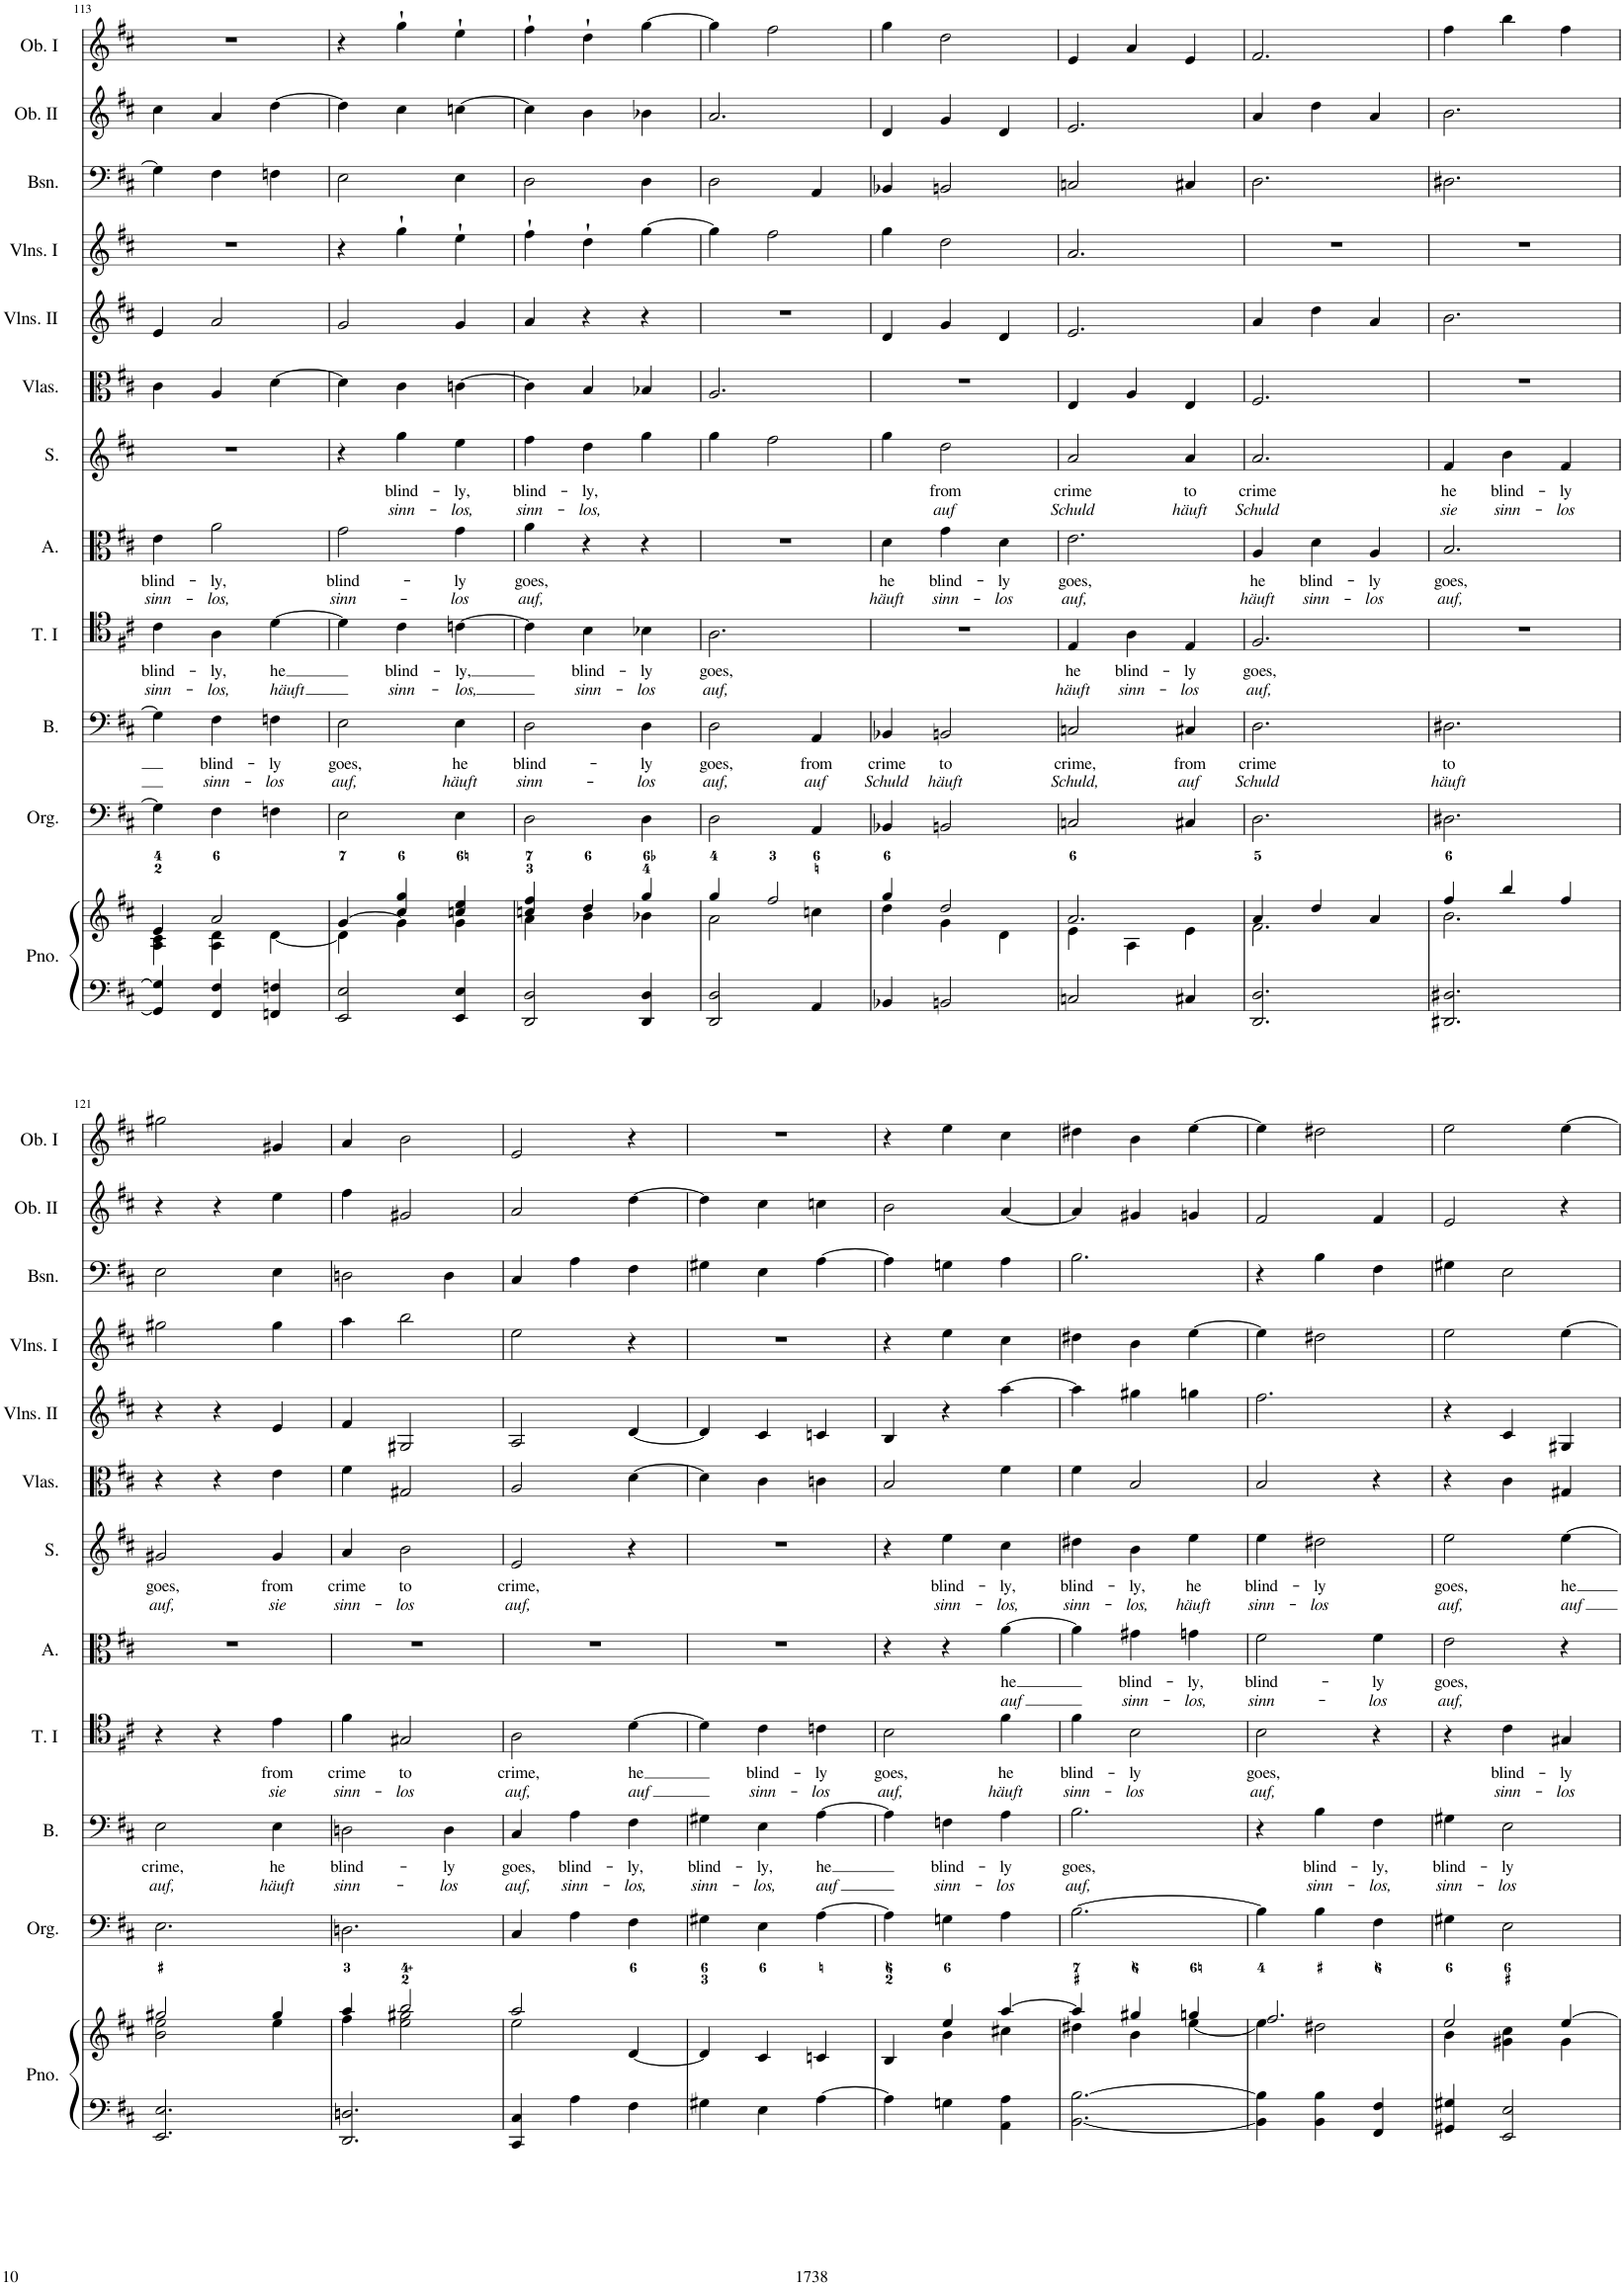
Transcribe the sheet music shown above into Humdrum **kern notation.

**kern	**kern	**kern	**kern	**text	**text	**kern	**text	**text	**kern	**text	**text	**kern	**text	**text	**kern	**kern	**kern	**kern	**kern	**kern
*part12	*part12	*part11	*part10	*part10	*part10	*part9	*part9	*part9	*part8	*part8	*part8	*part7	*part7	*part7	*part6	*part5	*part4	*part3	*part2	*part1
*staff13	*staff12	*staff11	*staff10	*staff10	*staff10	*staff9	*staff9	*staff9	*staff8	*staff8	*staff8	*staff7	*staff7	*staff7	*staff6	*staff5	*staff4	*staff3	*staff2	*staff1
*I"Piano	*	*I"Organ	*I"Bass	*	*	*I"Tenor I	*	*	*I"Alto	*	*	*I"Soprano	*	*	*I"Violas	*I"Violins II	*I"Violins I	*I"Bassoon	*I"Oboe II	*I"Oboe I
*I'Pno.	*	*I'Org.	*I'B.	*	*	*I'T. I	*	*	*I'A.	*	*	*I'S.	*	*	*I'Vlas.	*I'Vlns. II	*I'Vlns. I	*I'Bsn.	*I'Ob. II	*I'Ob. I
!!LO:PB:g=z
*clefF4	*clefG2	*clefF4	*clefF4	*	*	*clefC4	*	*	*clefC3	*	*	*clefG2	*	*	*clefC3	*clefG2	*clefG2	*clefF4	*clefG2	*clefG2
*k[f#c#]	*k[f#c#]	*k[f#c#]	*k[f#c#]	*	*	*k[f#c#]	*	*	*k[f#c#]	*	*	*k[f#c#]	*	*	*k[f#c#]	*k[f#c#]	*k[f#c#]	*k[f#c#]	*k[f#c#]	*k[f#c#]
*M3/4	*M3/4	*M3/4	*M3/4	*	*	*M3/4	*	*	*M3/4	*	*	*M3/4	*	*	*M3/4	*M3/4	*M3/4	*M3/4	*M3/4	*M3/4
=113	=113	=113	=113	=113	=113	=113	=113	=113	=113	=113	=113	=113	=113	=113	=113	=113	=113	=113	=113	=113
*	*^	*	*	*	*	*	*	*	*	*	*	*	*	*	*	*	*	*	*	*
!	!	!	!	!	!	!	!	!LO:LY:b	!LO:LY:b	!	!LO:LY:b	!LO:LY:b	!	!	!	!	!	!	!	!	!
4GG/] 4G/]	4e/	4A\ 4c#\	4G\]	4G\]	.	.	4c#\	blind-	sinn-	4e\	blind-	sinn-	2.r	.	.	4c#\	4e/	2.r	4G\]	4cc#\	2.r
!	!	!	!	!	!LO:LY:b	!LO:LY:b	!	!LO:LY:b	!LO:LY:b	!	!LO:LY:b	!LO:LY:b	!	!	!	!	!	!	!	!	!
4FF#/ 4F#/	2a/	4A\ 4d\	4F#\	4F#\	blind-	sinn-	4A\	-ly,	-los,	2a\	-ly,	-los,	.	.	.	4A/	2a/	.	4F#\	4a/	.
!	!	!	!	!	!LO:LY:b	!LO:LY:b	!	!LO:LY:b	!LO:LY:b	!	!	!	!	!	!	!	!	!	!	!	!
4FFn/ 4Fn/	.	[4d\	4Fn\	4Fn\	-ly	-los	[4d\	he	häuft	.	.	.	.	.	.	[4d\	.	.	4Fn\	[4dd\	.
=114	=114	=114	=114	=114	=114	=114	=114	=114	=114	=114	=114	=114	=114	=114	=114	=114	=114	=114	=114	=114	=114
!	!	!	!	!	!LO:LY:b	!LO:LY:b	!	!	!	!	!LO:LY:b	!LO:LY:b	!	!	!	!	!	!	!	!	!
2EE/ 2E/	[4g/	4d\]	2E\	2E\	goes,	auf,	4d\]	.	.	2g\	blind-	sinn-	4r	.	.	4d\]	2g/	4r	2E\	4dd\]	4r
!	!	!	!	!	!	!	!	!LO:LY:b	!LO:LY:b	!	!	!	!	!LO:LY:b	!LO:LY:b	!	!	!	!	!	!
.	4cc#/ 4gg/	4g\]	.	.	.	.	4c#\	blind-	sinn-	.	.	.	4gg\	blind-	sinn-	4c#\	.	4gg`\	.	4cc#\	4gg`\
!	!	!	!	!	!LO:LY:b	!LO:LY:b	!	!LO:LY:b	!LO:LY:b	!	!LO:LY:b	!LO:LY:b	!	!LO:LY:b	!LO:LY:b	!	!	!	!	!	!
4EE/ 4E/	4ccn/ 4ee/	4g\	4E\	4E\	he	häuft	[4cn\	-ly,	-los,	4g\	-ly	-los	4ee\	-ly,	-los,	[4cn\	4g/	4ee`\	4E\	[4ccn\	4ee`\
=115	=115	=115	=115	=115	=115	=115	=115	=115	=115	=115	=115	=115	=115	=115	=115	=115	=115	=115	=115	=115	=115
!	!	!	!	!	!LO:LY:b	!LO:LY:b	!	!	!	!	!LO:LY:b	!LO:LY:b	!	!LO:LY:b	!LO:LY:b	!	!	!	!	!	!
2DD/ 2D/	4ccn/ 4ff#/	4a\	2D\	2D\	blind-	sinn-	4c\]	.	.	4a\	goes,	auf,	4ff#\	blind-	sinn-	4c\]	4a/	4ff#`\	2D\	4cc\]	4ff#`\
!	!	!	!	!	!	!	!	!LO:LY:b	!LO:LY:b	!	!	!	!	!LO:LY:b	!LO:LY:b	!	!	!	!	!	!
.	4dd/	4b\	.	.	.	.	4B\	blind-	sinn-	4r	.	.	4dd\	-ly,	-los,	4B/	4r	4dd`\	.	4b\	4dd`\
!	!	!	!	!	!LO:LY:b	!LO:LY:b	!	!LO:LY:b	!LO:LY:b	!	!	!	!	!	!	!	!	!	!	!	!
4DD/ 4D/	4gg/	4b-X\	4D\	4D\	-ly	-los	4B-X\	-ly	-los	4r	.	.	4gg\	.	.	4B-X/	4r	[4gg\	4D\	4b-X\	[4gg\
=116	=116	=116	=116	=116	=116	=116	=116	=116	=116	=116	=116	=116	=116	=116	=116	=116	=116	=116	=116	=116	=116
!	!	!	!	!	!LO:LY:b	!LO:LY:b	!	!LO:LY:b	!LO:LY:b	!	!	!	!	!	!	!	!	!	!	!	!
2DD/ 2D/	4gg/	2a\	2D\	2D\	goes,	auf,	2.A\	goes,	auf,	2.r	.	.	4gg\	.	.	2.A/	2.r	4gg\]	2D\	2.a/	4gg\]
.	2ff#/	.	.	.	.	.	.	.	.	.	.	.	2ff#\	.	.	.	.	2ff#\	.	.	2ff#\
!	!	!	!	!	!LO:LY:b	!LO:LY:b	!	!	!	!	!	!	!	!	!	!	!	!	!	!	!
4AA/	.	4ccn\	4AA/	4AA/	from	auf	.	.	.	.	.	.	.	.	.	.	.	.	4AA/	.	.
=117	=117	=117	=117	=117	=117	=117	=117	=117	=117	=117	=117	=117	=117	=117	=117	=117	=117	=117	=117	=117	=117
!	!	!	!	!	!LO:LY:b	!LO:LY:b	!	!	!	!	!LO:LY:b	!LO:LY:b	!	!	!	!	!	!	!	!	!
4BB-X/	4gg/	4dd\	4BB-X/	4BB-X/	crime	Schuld	2.r	.	.	4d\	he	häuft	4gg\	.	.	2.r	4d/	4gg\	4BB-X/	4d/	4gg\
!	!	!	!	!	!LO:LY:b	!LO:LY:b	!	!	!	!	!LO:LY:b	!LO:LY:b	!	!LO:LY:b	!LO:LY:b	!	!	!	!	!	!
2BBn/	2dd/	4g\	2BBn/	2BBn/	to	häuft	.	.	.	4g\	blind-	sinn-	2dd\	from	auf	.	4g/	2dd\	2BBn/	4g/	2dd\
!	!	!	!	!	!	!	!	!	!	!	!LO:LY:b	!LO:LY:b	!	!	!	!	!	!	!	!	!
.	.	4d\	.	.	.	.	.	.	.	4d\	-ly	-los	.	.	.	.	4d/	.	.	4d/	.
=118	=118	=118	=118	=118	=118	=118	=118	=118	=118	=118	=118	=118	=118	=118	=118	=118	=118	=118	=118	=118	=118
!	!	!	!	!	!LO:LY:b	!LO:LY:b	!	!LO:LY:b	!LO:LY:b	!	!LO:LY:b	!LO:LY:b	!	!LO:LY:b	!LO:LY:b	!	!	!	!	!	!
2Cn/	2.a/	4e\	2Cn/	2Cn/	crime,	Schuld,	4E/	he	häuft	2.e\	goes,	auf,	2a/	crime	Schuld	4E/	2.e/	2.a/	2Cn/	2.e/	4e/
!	!	!	!	!	!	!	!	!LO:LY:b	!LO:LY:b	!	!	!	!	!	!	!	!	!	!	!	!
.	.	4A\	.	.	.	.	4A\	blind-	sinn-	.	.	.	.	.	.	4A/	.	.	.	.	4a/
!	!	!	!	!	!LO:LY:b	!LO:LY:b	!	!LO:LY:b	!LO:LY:b	!	!	!	!	!LO:LY:b	!LO:LY:b	!	!	!	!	!	!
4C#X/	.	4e\	4C#X/	4C#X/	from	auf	4E/	-ly	-los	.	.	.	4a/	to	häuft	4E/	.	.	4C#X/	.	4e/
=119	=119	=119	=119	=119	=119	=119	=119	=119	=119	=119	=119	=119	=119	=119	=119	=119	=119	=119	=119	=119	=119
!	!	!	!	!	!LO:LY:b	!LO:LY:b	!	!LO:LY:b	!LO:LY:b	!	!LO:LY:b	!LO:LY:b	!	!LO:LY:b	!LO:LY:b	!	!	!	!	!	!
2.DD/ 2.D/	4a/	2.f#\	2.D\	2.D\	crime	Schuld	2.F#/	goes,	auf,	4A/	he	häuft	2.a/	crime	Schuld	2.F#/	4a/	2.r	2.D\	4a/	2.f#/
!	!	!	!	!	!	!	!	!	!	!	!LO:LY:b	!LO:LY:b	!	!	!	!	!	!	!	!	!
.	4dd/	.	.	.	.	.	.	.	.	4d\	blind-	sinn-	.	.	.	.	4dd\	.	.	4dd\	.
!	!	!	!	!	!	!	!	!	!	!	!LO:LY:b	!LO:LY:b	!	!	!	!	!	!	!	!	!
.	4a/	.	.	.	.	.	.	.	.	4A/	-ly	-los	.	.	.	.	4a/	.	.	4a/	.
=120	=120	=120	=120	=120	=120	=120	=120	=120	=120	=120	=120	=120	=120	=120	=120	=120	=120	=120	=120	=120	=120
!	!	!	!	!	!LO:LY:b	!LO:LY:b	!	!	!	!	!LO:LY:b	!LO:LY:b	!	!LO:LY:b	!LO:LY:b	!	!	!	!	!	!
2.DD#X/ 2.D#X/	4ff#/	2.b\	2.D#X\	2.D#X\	to	häuft	2.r	.	.	2.B/	goes,	auf,	4f#/	he	sie	2.r	2.b\	2.r	2.D#X\	2.b\	4ff#\
!	!	!	!	!	!	!	!	!	!	!	!	!	!	!LO:LY:b	!LO:LY:b	!	!	!	!	!	!
.	4bb/	.	.	.	.	.	.	.	.	.	.	.	4b\	blind-	sinn-	.	.	.	.	.	4bb\
!	!	!	!	!	!	!	!	!	!	!	!	!	!	!LO:LY:b	!LO:LY:b	!	!	!	!	!	!
.	4ff#/	.	.	.	.	.	.	.	.	.	.	.	4f#/	-ly	-los	.	.	.	.	.	4ff#\
!!LO:LB:g=z
=121	=121	=121	=121	=121	=121	=121	=121	=121	=121	=121	=121	=121	=121	=121	=121	=121	=121	=121	=121	=121	=121
!	!	!	!	!	!LO:LY:b	!LO:LY:b	!	!	!	!	!	!	!	!LO:LY:b	!LO:LY:b	!	!	!	!	!	!
2.EE/ 2.E/	2gg#X/	2b\ 2ee\	2.E\	2E\	crime,	auf,	4r	.	.	2.r	.	.	2g#X/	goes,	auf,	4r	4r	2gg#X\	2E\	4r	2gg#X\
.	.	.	.	.	.	.	4r	.	.	.	.	.	.	.	.	4r	4r	.	.	4r	.
!	!	!	!	!	!LO:LY:b	!LO:LY:b	!	!LO:LY:b	!LO:LY:b	!	!	!	!	!LO:LY:b	!LO:LY:b	!	!	!	!	!	!
.	4gg#/	4ee\	.	4E\	he	häuft	4e\	from	sie	.	.	.	4g#/	from	sie	4e\	4e/	4gg#\	4E\	4ee\	4g#X/
=122	=122	=122	=122	=122	=122	=122	=122	=122	=122	=122	=122	=122	=122	=122	=122	=122	=122	=122	=122	=122	=122
!	!	!	!	!	!LO:LY:b	!LO:LY:b	!	!LO:LY:b	!LO:LY:b	!	!	!	!	!LO:LY:b	!LO:LY:b	!	!	!	!	!	!
2.DD/ 2.Dn/	4aa/	4ff#\	2.Dn\	2Dn\	blind-	sinn-	4f#\	crime	sinn-	2.r	.	.	4a/	crime	sinn-	4f#\	4f#/	4aa\	2Dn\	4ff#\	4a/
!	!	!	!	!	!	!	!	!LO:LY:b	!LO:LY:b	!	!	!	!	!LO:LY:b	!LO:LY:b	!	!	!	!	!	!
.	2bb/	2ee\ 2gg#X\	.	.	.	.	2G#X/	to	-los	.	.	.	2b\	to	-los	2G#X/	2G#X/	2bb\	.	2g#X/	2b\
!	!	!	!	!	!LO:LY:b	!LO:LY:b	!	!	!	!	!	!	!	!	!	!	!	!	!	!	!
.	.	.	.	4D\	-ly	-los	.	.	.	.	.	.	.	.	.	.	.	.	4D\	.	.
=123	=123	=123	=123	=123	=123	=123	=123	=123	=123	=123	=123	=123	=123	=123	=123	=123	=123	=123	=123	=123	=123
!	!	!	!	!	!LO:LY:b	!LO:LY:b	!	!LO:LY:b	!LO:LY:b	!	!	!	!	!LO:LY:b	!LO:LY:b	!	!	!	!	!	!
4CC#/ 4C#/	2aa/	2ee\	4C#/	4C#/	goes,	auf,	2A\	crime,	auf,	2.r	.	.	2e/	crime,	auf,	2A/	2A/	2ee\	4C#/	2a/	2e/
!	!	!	!	!	!LO:LY:b	!LO:LY:b	!	!	!	!	!	!	!	!	!	!	!	!	!	!	!
4A\	.	.	4A\	4A\	blind-	sinn-	.	.	.	.	.	.	.	.	.	.	.	.	4A\	.	.
!	!	!	!	!	!LO:LY:b	!LO:LY:b	!	!LO:LY:b	!LO:LY:b	!	!	!	!	!	!	!	!	!	!	!	!
4F#\	[4d/	4ryy	4F#\	4F#\	-ly,	-los,	[4d\	he	auf	.	.	.	4r	.	.	[4d\	[4d/	4r	4F#\	[4dd\	4r
=124	=124	=124	=124	=124	=124	=124	=124	=124	=124	=124	=124	=124	=124	=124	=124	=124	=124	=124	=124	=124	=124
!	!	!	!	!	!LO:LY:b	!LO:LY:b	!	!	!	!	!	!	!	!	!	!	!	!	!	!	!
*	*v	*v	*	*	*	*	*	*	*	*	*	*	*	*	*	*	*	*	*	*	*
4G#X\	4d/]	4G#X\	4G#X\	blind-	sinn-	4d\]	.	.	2.r	.	.	2.r	.	.	4d\]	4d/]	2.r	4G#X\	4dd\]	2.r
!	!	!	!	!LO:LY:b	!LO:LY:b	!	!LO:LY:b	!LO:LY:b	!	!	!	!	!	!	!	!	!	!	!	!
4E\	4c#/	4E\	4E\	-ly,	-los,	4c#\	blind-	sinn-	.	.	.	.	.	.	4c#\	4c#/	.	4E\	4cc#\	.
!	!	!	!	!LO:LY:b	!LO:LY:b	!	!LO:LY:b	!LO:LY:b	!	!	!	!	!	!	!	!	!	!	!	!
[4A\	4cn/	[4A\	[4A\	he	auf	4cn\	-ly	-los	.	.	.	.	.	.	4cn\	4cn/	.	[4A\	4ccn\	.
=125	=125	=125	=125	=125	=125	=125	=125	=125	=125	=125	=125	=125	=125	=125	=125	=125	=125	=125	=125	=125
*	*^	*	*	*	*	*	*	*	*	*	*	*	*	*	*	*	*	*	*	*
!	!	!	!	!	!	!	!	!LO:LY:b	!LO:LY:b	!	!	!	!	!	!	!	!	!	!	!	!
4A\]	4B/	4ryy	4A\]	4A\]	.	.	2B\	goes,	auf,	4r	.	.	4r	.	.	2B/	4B/	4r	4A\]	2b\	4r
!	!	!	!	!	!LO:LY:b	!LO:LY:b	!	!	!	!	!	!	!	!LO:LY:b	!LO:LY:b	!	!	!	!	!	!
4Gn\	4ee/	4b\	4Gn\	4Fn\	blind-	sinn-	.	.	.	4r	.	.	4ee\	blind-	sinn-	.	4r	4ee\	4Gn\	.	4ee\
!	!	!	!	!	!LO:LY:b	!LO:LY:b	!	!LO:LY:b	!LO:LY:b	!	!LO:LY:b	!LO:LY:b	!	!LO:LY:b	!LO:LY:b	!	!	!	!	!	!
4AA\ 4A\	[4aa/	4cc#X\	4A\	4A\	-ly	-los	4f#\	he	häuft	[4a\	he	auf	4cc#\	-ly,	-los,	4f#\	[4aa\	4cc#\	4A\	[4a/	4cc#\
=126	=126	=126	=126	=126	=126	=126	=126	=126	=126	=126	=126	=126	=126	=126	=126	=126	=126	=126	=126	=126	=126
!	!	!	!	!	!LO:LY:b	!LO:LY:b	!	!LO:LY:b	!LO:LY:b	!	!	!	!	!LO:LY:b	!LO:LY:b	!	!	!	!	!	!
[2.BB\ [2.B\	4aa/]	4dd#X\	[2.B\	2.B\	goes,	auf,	4f#\	blind-	sinn-	4a\]	.	.	4dd#X\	blind-	sinn-	4f#\	4aa\]	4dd#X\	2.B\	4a/]	4dd#X\
!	!	!	!	!	!	!	!	!LO:LY:b	!LO:LY:b	!	!LO:LY:b	!LO:LY:b	!	!LO:LY:b	!LO:LY:b	!	!	!	!	!	!
.	4gg#X/	4b\	.	.	.	.	2B\	-ly	-los	4g#X\	blind-	sinn-	4b\	-ly,	-los,	2B/	4gg#X\	4b\	.	4g#X/	4b\
!	!	!	!	!	!	!	!	!	!	!	!LO:LY:b	!LO:LY:b	!	!LO:LY:b	!LO:LY:b	!	!	!	!	!	!
.	4ggn/	[4ee\	.	.	.	.	.	.	.	4gn\	-ly,	-los,	4ee\	he	häuft	.	4ggn\	[4ee\	.	4gn/	[4ee\
=127	=127	=127	=127	=127	=127	=127	=127	=127	=127	=127	=127	=127	=127	=127	=127	=127	=127	=127	=127	=127	=127
!	!	!	!	!	!	!	!	!LO:LY:b	!LO:LY:b	!	!LO:LY:b	!LO:LY:b	!	!LO:LY:b	!LO:LY:b	!	!	!	!	!	!
4BB\] 4B\]	2.ff#/	4ee\]	4B\]	4r	.	.	2B\	goes,	auf,	2f#\	blind-	sinn-	4ee\	blind-	sinn-	2B/	2.ff#\	4ee\]	4r	2f#/	4ee\]
!	!	!	!	!	!LO:LY:b	!LO:LY:b	!	!	!	!	!	!	!	!LO:LY:b	!LO:LY:b	!	!	!	!	!	!
4BB\ 4B\	.	2dd#X\	4B\	4B\	blind-	sinn-	.	.	.	.	.	.	2dd#X\	-ly	-los	.	.	2dd#X\	4B\	.	2dd#X\
!	!	!	!	!	!LO:LY:b	!LO:LY:b	!	!	!	!	!LO:LY:b	!LO:LY:b	!	!	!	!	!	!	!	!	!
4FF#/ 4F#/	.	.	4F#\	4F#\	-ly,	-los,	4r	.	.	4f#\	-ly	-los	.	.	.	4r	.	.	4F#\	4f#/	.
=128	=128	=128	=128	=128	=128	=128	=128	=128	=128	=128	=128	=128	=128	=128	=128	=128	=128	=128	=128	=128	=128
!	!	!	!	!	!LO:LY:b	!LO:LY:b	!	!	!	!	!LO:LY:b	!LO:LY:b	!	!LO:LY:b	!LO:LY:b	!	!	!	!	!	!
4GG#X/ 4G#X/	2ee/	4b\	4G#X\	4G#X\	blind-	sinn-	4r	.	.	2e\	goes,	auf,	2ee\	goes,	auf,	4r	4r	2ee\	4G#X\	2e/	2ee\
!	!	!	!	!	!LO:LY:b	!LO:LY:b	!	!LO:LY:b	!LO:LY:b	!	!	!	!	!	!	!	!	!	!	!	!
2EE/ 2E/	.	4g#X\ 4cc#\	2E\	2E\	-ly	-los	4c#\	blind-	sinn-	.	.	.	.	.	.	4c#\	4c#/	.	2E\	.	.
!	!	!	!	!	!	!	!	!LO:LY:b	!LO:LY:b	!	!	!	!	!LO:LY:b	!LO:LY:b	!	!	!	!	!	!
.	[4ee/	4g#\	.	.	.	.	4G#X/	-ly	-los	4r	.	.	[4ee\	he	auf	4G#X/	4G#X/	[4ee\	.	4r	[4ee\
*	*v	*v	*	*	*	*	*	*	*	*	*	*	*	*	*	*	*	*	*	*	*
=	=	=	=	=	=	=	=	=	=	=	=	=	=	=	=	=	=	=	=	=
*-	*-	*-	*-	*-	*-	*-	*-	*-	*-	*-	*-	*-	*-	*-	*-	*-	*-	*-	*-	*-
